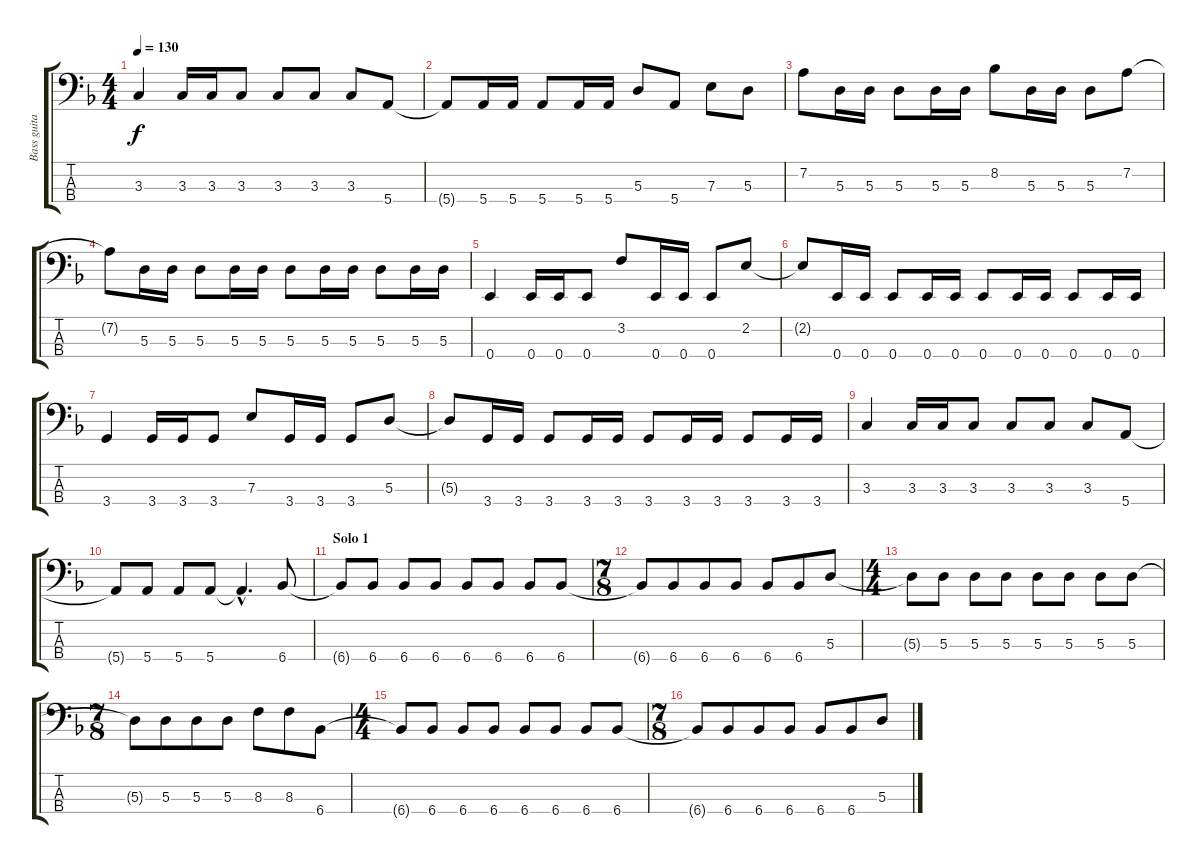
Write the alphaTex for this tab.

\track ("Bass guitar" "Bass guita") {instrument electricbassfinger}
\staff {score tabs}
\tuning (G2 D2 A1 E1) {hide}
\ts (4 4)
\tempo 130
\clef f4
\ks dminor
3.3.4{dy f} 3.3.16 3.3.16 3.3.8 3.3.8 3.3.8 3.3.8 5.4.8 |
5.4{t}.8 5.4.16 5.4.16 5.4.8 5.4.16 5.4.16 5.3.8 5.4.8 7.3.8 5.3.8 |
7.2.8 5.3.16 5.3.16 5.3.8 5.3.16 5.3.16 8.2.8 5.3.16 5.3.16 5.3.8 7.2.8 |
7.2{t}.8 5.3.16 5.3.16 5.3.8 5.3.16 5.3.16 5.3.8 5.3.16 5.3.16 5.3.8 5.3.16 5.3.16 |
0.4.4 0.4.16 0.4.16 0.4.8 3.2.8 0.4.16 0.4.16 0.4.8 2.2.8 |
2.2{t}.8 0.4.16 0.4.16 0.4.8 0.4.16 0.4.16 0.4.8 0.4.16 0.4.16 0.4.8 0.4.16 0.4.16 |
3.4.4 3.4.16 3.4.16 3.4.8 7.3.8 3.4.16 3.4.16 3.4.8 5.3.8 |
5.3{t}.8 3.4.16 3.4.16 3.4.8 3.4.16 3.4.16 3.4.8 3.4.16 3.4.16 3.4.8 3.4.16 3.4.16 |
3.3.4 3.3.16 3.3.16 3.3.8 3.3.8 3.3.8 3.3.8 5.4.8 |
5.4{t}.8 5.4.8 5.4.8 5.4.8 5.4{hac t}.4{d} 6.4.8 |
\section ("" "Solo 1")
6.4{t}.8 6.4.8 6.4.8 6.4.8 6.4.8 6.4.8 6.4.8 6.4.8 |
\ts (7 8)
6.4{t}.8 6.4.8 6.4.8 6.4.8 6.4.8 6.4.8 5.3.8 |
\ts (4 4)
5.3{t}.8 5.3.8 5.3.8 5.3.8 5.3.8 5.3.8 5.3.8 5.3.8 |
\ts (7 8)
5.3{t}.8 5.3.8 5.3.8 5.3.8 8.3.8 8.3.8 6.4.8 |
\ts (4 4)
6.4{t}.8 6.4.8 6.4.8 6.4.8 6.4.8 6.4.8 6.4.8 6.4.8 |
\ts (7 8)
6.4{t}.8 6.4.8 6.4.8 6.4.8 6.4.8 6.4.8 5.3.8
